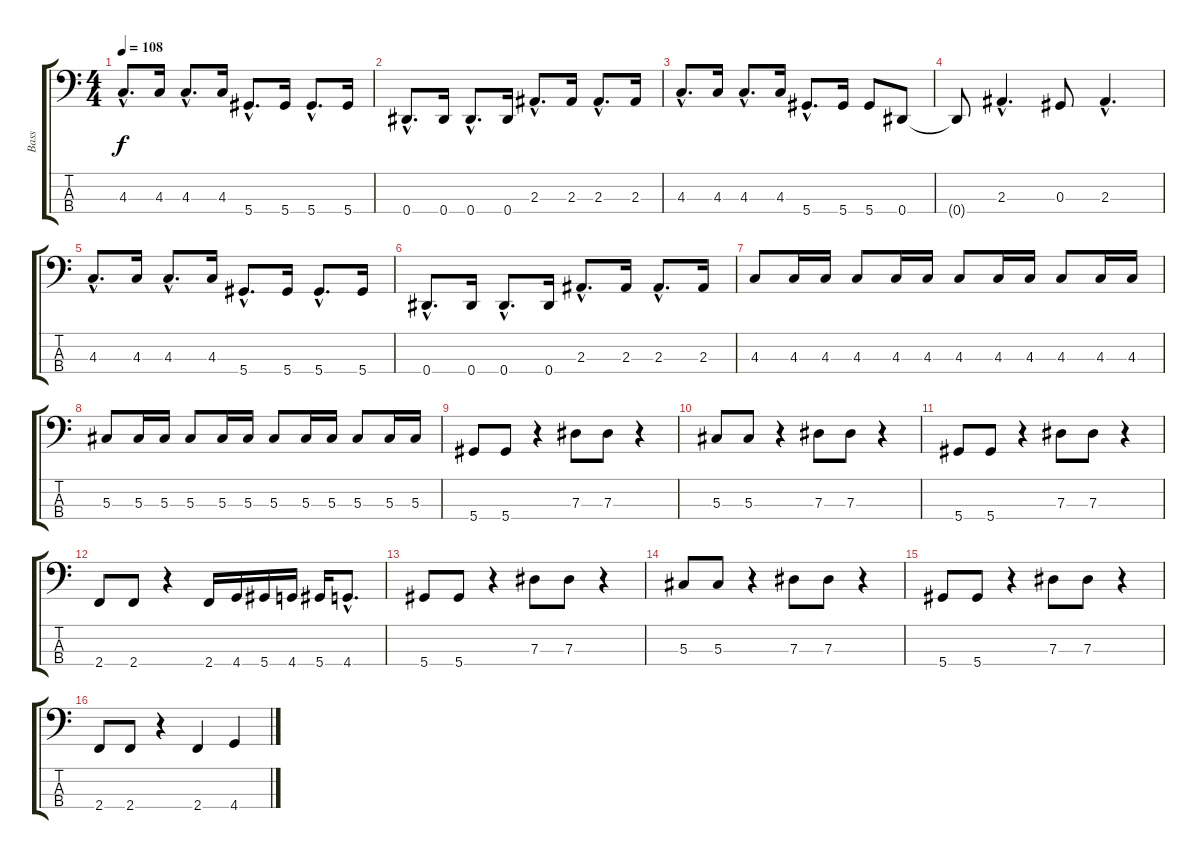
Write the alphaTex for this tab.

\track ("Bass" "Bass") {instrument electricbassfinger}
\staff {score tabs}
\tuning (Gb2 Db2 Ab1 Eb1) {hide}
\ts (4 4)
\tempo 108
\clef f4
\ks c
4.3{hac}.8{d dy f} 4.3.16 4.3{hac}.8{d} 4.3.16 5.4{hac}.8{d} 5.4.16 5.4{hac}.8{d} 5.4.16 |
0.4{hac}.8{d} 0.4.16 0.4{hac}.8{d} 0.4.16 2.3{hac}.8{d} 2.3.16 2.3{hac}.8{d} 2.3.16 |
4.3{hac}.8{d} 4.3.16 4.3{hac}.8{d} 4.3.16 5.4{hac}.8{d} 5.4.16 5.4.8 0.4.8 |
0.4{t}.8 2.3{hac}.4{d} 0.3.8 2.3{hac}.4{d} |
4.3{hac}.8{d} 4.3.16 4.3{hac}.8{d} 4.3.16 5.4{hac}.8{d} 5.4.16 5.4{hac}.8{d} 5.4.16 |
0.4{hac}.8{d} 0.4.16 0.4{hac}.8{d} 0.4.16 2.3{hac}.8{d} 2.3.16 2.3{hac}.8{d} 2.3.16 |
4.3.8 4.3.16 4.3.16 4.3.8 4.3.16 4.3.16 4.3.8 4.3.16 4.3.16 4.3.8 4.3.16 4.3.16 |
5.3.8 5.3.16 5.3.16 5.3.8 5.3.16 5.3.16 5.3.8 5.3.16 5.3.16 5.3.8 5.3.16 5.3.16 |
5.4.8 5.4.8 r.4 7.3.8 7.3.8 r.4 |
5.3.8 5.3.8 r.4 7.3.8 7.3.8 r.4 |
5.4.8 5.4.8 r.4 7.3.8 7.3.8 r.4 |
2.4.8 2.4.8 r.4 2.4.16 4.4.16 5.4.16 4.4.16 5.4.16 4.4{hac}.8{d} |
5.4.8 5.4.8 r.4 7.3.8 7.3.8 r.4 |
5.3.8 5.3.8 r.4 7.3.8 7.3.8 r.4 |
5.4.8 5.4.8 r.4 7.3.8 7.3.8 r.4 |
2.4.8 2.4.8 r.4 2.4.4 4.4.4
